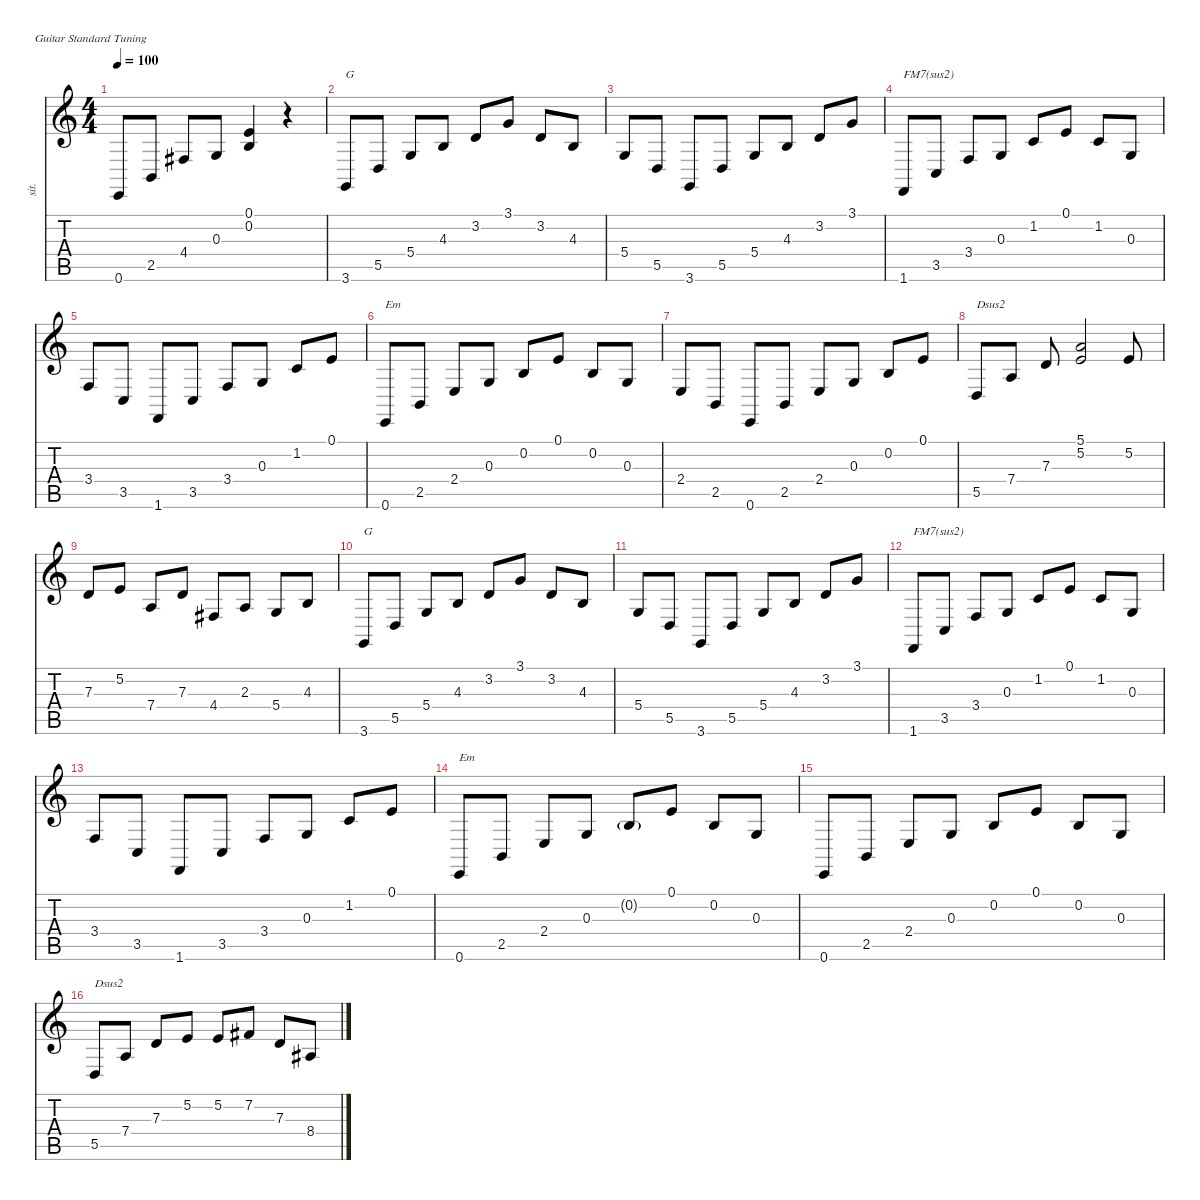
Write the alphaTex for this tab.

\defaultSystemsLayout 4
\hideDynamics
\bracketExtendMode nobrackets
\otherSystemsTrackNameOrientation horizontal
\track ("Sitar" "sit.") {instrument sitar}
\staff {score tabs}
\tuning (E4 B3 G3 D3 A2 E2)
\ts (4 4)
\tempo 100
\clef g2
\ks c
0.6.8{dy f beam Up} 2.5.8{beam Up} 4.4{acc #}.8{beam Up} 0.3.8{beam Up} (0.1 0.2).4{beam Up} r.4{beam Up} |
3.6.8{txt "G" beam Up} 5.5.8{beam Up} 5.4.8{beam Up} 4.3.8{beam Up} 3.2.8{beam Up} 3.1.8{beam Up} 3.2.8{beam Up} 4.3.8{beam Up} |
5.4.8{beam Up} 5.5.8{beam Up} 3.6.8{beam Up} 5.5.8{beam Up} 5.4.8{beam Up} 4.3.8{beam Up} 3.2.8{beam Up} 3.1.8{beam Up} |
1.6.8{txt "FM7(sus2)" beam Up} 3.5.8{beam Up} 3.4.8{beam Up} 0.3.8{beam Up} 1.2.8{beam Up} 0.1.8{beam Up} 1.2.8{beam Up} 0.3.8{beam Up} |
3.4.8{beam Up} 3.5.8{beam Up} 1.6.8{beam Up} 3.5.8{beam Up} 3.4.8{beam Up} 0.3.8{beam Up} 1.2.8{beam Up} 0.1.8{beam Up} |
0.6.8{txt "Em" beam Up} 2.5.8{beam Up} 2.4.8{beam Up} 0.3.8{beam Up} 0.2.8{beam Up} 0.1.8{beam Up} 0.2.8{beam Up} 0.3.8{beam Up} |
2.4.8{beam Up} 2.5.8{beam Up} 0.6.8{beam Up} 2.5.8{beam Up} 2.4.8{beam Up} 0.3.8{beam Up} 0.2.8{beam Up} 0.1.8{beam Up} |
5.5.8{txt "Dsus2" beam Up} 7.4.8{beam Up} 7.3.8{beam Up} (5.1 5.2).2{beam Up} 5.2.8{beam Up} |
7.3.8{beam Up} 5.2.8{beam Up} 7.4.8{beam Up} 7.3.8{beam Up} 4.4{acc #}.8{beam Up} 2.3.8{beam Up} 5.4.8{beam Up} 4.3.8{beam Up} |
3.6.8{txt "G" beam Up} 5.5.8{beam Up} 5.4.8{beam Up} 4.3.8{beam Up} 3.2.8{beam Up} 3.1.8{beam Up} 3.2.8{beam Up} 4.3.8{beam Up} |
5.4.8{beam Up} 5.5.8{beam Up} 3.6.8{beam Up} 5.5.8{beam Up} 5.4.8{beam Up} 4.3.8{beam Up} 3.2.8{beam Up} 3.1.8{beam Up} |
1.6.8{txt "FM7(sus2)" beam Up} 3.5.8{beam Up} 3.4.8{beam Up} 0.3.8{beam Up} 1.2.8{beam Up} 0.1.8{beam Up} 1.2.8{beam Up} 0.3.8{beam Up} |
3.4.8{beam Up} 3.5.8{beam Up} 1.6.8{beam Up} 3.5.8{beam Up} 3.4.8{beam Up} 0.3.8{beam Up} 1.2.8{beam Up} 0.1.8{beam Up} |
0.6.8{txt "Em" beam Up} 2.5.8{beam Up} 2.4.8{beam Up} 0.3.8{beam Up} 0.2{g}.8{dy mf beam Up} 0.1.8{dy f beam Up} 0.2.8{beam Up} 0.3.8{beam Up} |
0.6.8{beam Up} 2.5.8{beam Up} 2.4.8{beam Up} 0.3.8{beam Up} 0.2.8{beam Up} 0.1.8{beam Up} 0.2.8{beam Up} 0.3.8{beam Up} |
5.5.8{txt "Dsus2" beam Up} 7.4.8{beam Up} 7.3.8{beam Up} 5.2.8{beam Up} 5.2.8{beam Up} 7.2{acc #}.8{beam Up} 7.3.8{beam Up} 8.4{acc #}.8{beam Up}
